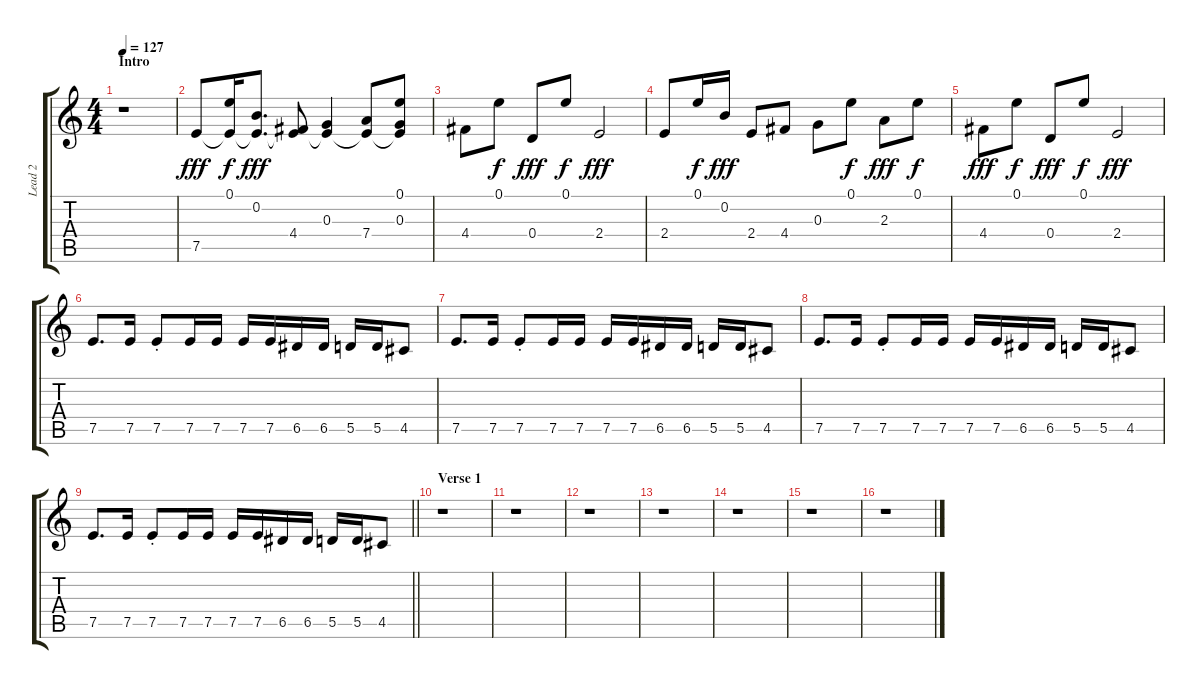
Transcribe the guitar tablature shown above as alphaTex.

\track ("Lead 2" "Lead 2") {instrument overdrivenguitar}
\staff {score tabs}
\tuning (E4 B3 G3 D3 A2 E2) {hide}
\ts (4 4)
\section ("" "Intro")
\tempo 127
\clef g2
\ks c
r.1{dy fff instrument overdrivenguitar} |
7.5.8{volume 8 balance 11 instrument overdrivenguitar} (0.1 7.5{t}).16{dy f} (0.2 7.5{t}).8{d dy fff} (4.4 7.5{t}).8 (0.3 7.5{t}).4 (7.4 7.5{t}).8 (0.1 0.3 7.5{t}).8 |
4.4.8 0.1.8{dy f} 0.4.8{dy fff} 0.1.8{dy f} 2.4.2{dy fff} |
2.4.8 0.1.16{dy f} 0.2.16{dy fff} 2.4.8 4.4.8 0.3.8 0.1.8{dy f} 2.3.8{dy fff} 0.1.8{dy f} |
4.4.8{dy fff} 0.1.8{dy f} 0.4.8{dy fff} 0.1.8{dy f} 2.4.2{dy fff} |
7.5.8{d instrument electricguitarmuted} 7.5.16 7.5{st}.8 7.5.16 7.5.16 7.5.16 7.5.16 6.5.16 6.5.16 5.5.16 5.5.16 4.5.8 |
7.5.8{d} 7.5.16 7.5{st}.8 7.5.16 7.5.16 7.5.16 7.5.16 6.5.16 6.5.16 5.5.16 5.5.16 4.5.8 |
7.5.8{d} 7.5.16 7.5{st}.8 7.5.16 7.5.16 7.5.16 7.5.16 6.5.16 6.5.16 5.5.16 5.5.16 4.5.8 |
\barLineRight lightlight
7.5.8{d} 7.5.16 7.5{st}.8 7.5.16 7.5.16 7.5.16 7.5.16 6.5.16 6.5.16 5.5.16 5.5.16 4.5.8 |
\section ("" "Verse 1")
r.1 |
r.1 |
r.1 |
r.1 |
r.1 |
r.1 |
r.1
